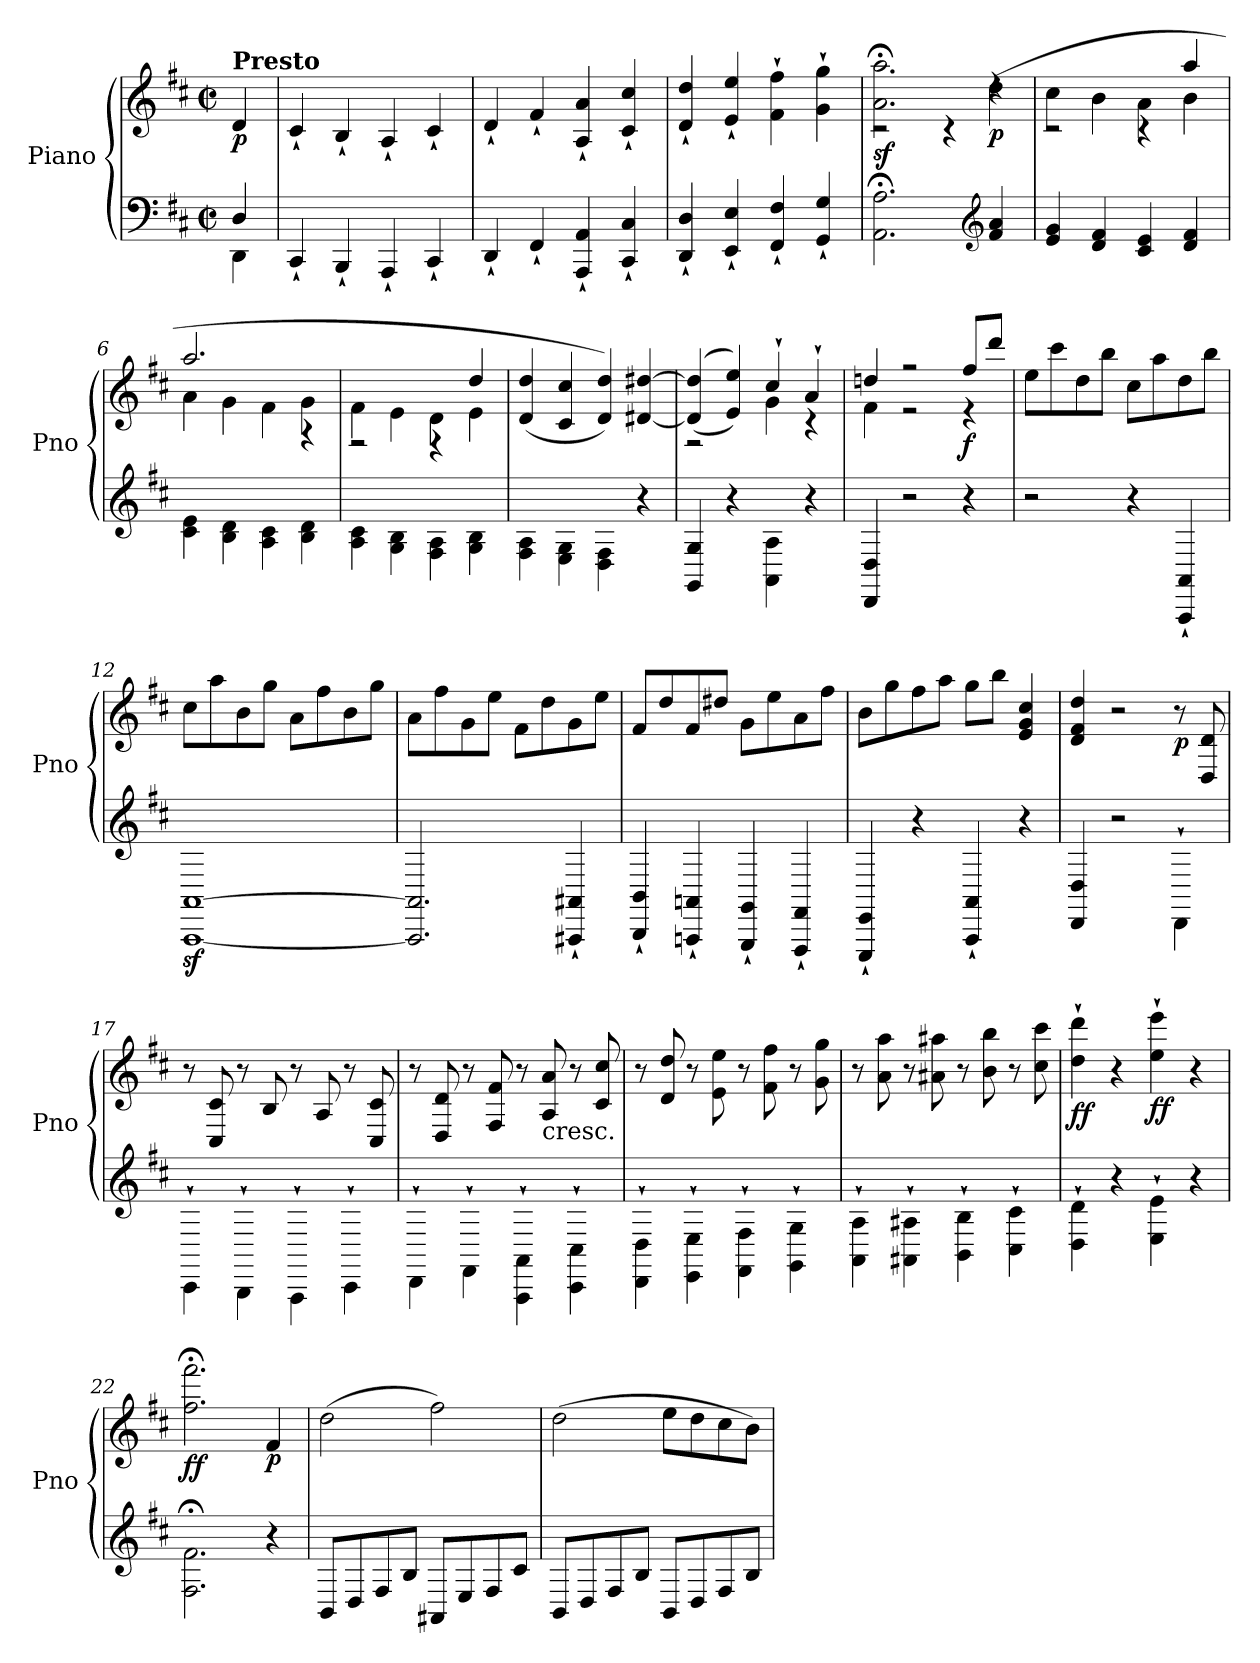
**kern	**kern	**dynam
*part1	*part1	*part1
*staff2	*staff1	*staff1/2
*I"Piano	*	*
*I'Pno	*	*
*clefF4	*clefG2	*
*k[f#c#]	*k[f#c#]	*
*M2/2	*M2/2	*
*met(c|)	*met(c|)	*
=	=	=
*^	*	*
!	!	!LO:TX:a:B:t=Presto	!
!	!	!	!LO:DY:b
4D/	4DD\	4d/	p
*v	*v	*	*
=1	=1	=1
4CC#`/	4c#`/	.
4BBB`/	4B`/	.
4AAA`/	4A`/	.
4CC#`/	4c#`/	.
=2	=2	=2
4DD`/	4d`/	.
4FF#`/	4f#`/	.
4AAA/` 4AA/`	4A/` 4a/`	.
4CC#/` 4C#/`	4c#/` 4cc#/`	.
=3	=3	=3
4DD/` 4D/`	4d/` 4dd/`	.
4EE/` 4E/`	4e/` 4ee/`	.
4FF#/` 4F#/`	4f#\` 4ff#\`	.
4GG/` 4G/`	4g\` 4gg\`	.
=4	=4	=4
*	*^	*
!	!	!	!LO:DY:b
2.AA\;< 2.A\;<	2.a\; 2.aa\;	2r	sf
.	.	4r	.
*clefG2	*	*	*
!	!	!	!LO:DY:b
4f#/ 4a/	4rdd	(<4dd\	p
=5	=5	=5	=5
4e/ 4g/	4cc#\	2r	.
4d/ 4f#/	4b\	.	.
4c#/ 4e/	4a\	4r	.
4d/ 4f#/	4b\	4aa/	.
=6	=6	=6	=6
4c#\ 4e\	4a\	2.aa/	.
4B\ 4d\	4g\	.	.
4A\ 4c#\	4f#\	.	.
4B\ 4d\	4g\	4r	.
=7	=7	=7	=7
4A\ 4c#\	4f#\	2r	.
4G\ 4B\	4e\	.	.
4F#\ 4A\	4d\	4r	.
4G\ 4B\	4e\	4dd/	.
*	*v	*v	*
!!LO:LB:g=z
=8	=8	=8
4F#\ 4A\	(>4d/ 4dd/	.
4E\ 4G\	4c#/ 4cc#/	.
4D\ 4F#\	4d/ 4dd/))	.
4r	[4d#X/ [4dd#X/	.
=9	=9	=9
*	*^	*
4GG/ 4G/	(>(>4d#/] 4dd#/]	2r	.
4r	4e/ 4ee/))	.	.
4AA\ 4A\	4cc#`/	4g\	.
4r	4a`/	4r	.
=10	=10	=10	=10
4DD/ 4D/	4ddn/	4f#\	.
2r	2r	2r	.
!	!	!	!LO:DY:b
4r	8ff#/L	4r	f
.	8ddd/J	.	.
*	*v	*v	*
=11	=11	=11
2r	8ee\L	.
.	8ccc#\	.
.	8dd\	.
.	8bb\J	.
4r	8cc#\L	.
.	8aa\	.
4AAA/` 4AA/`	8dd\	.
.	8bb\J	.
=12	=12	=12
[1AAAz< [1AAz<	8cc#\L	.
.	8aa\	.
.	8b\	.
.	8gg\J	.
.	8a\L	.
.	8ff#\	.
.	8b\	.
.	8gg\J	.
=13	=13	=13
2.AAA/] 2.AA/]	8a\L	.
.	8ff#\	.
.	8g\	.
.	8ee\J	.
.	8f#\L	.
.	8dd\	.
4AAA#X/` 4AA#X/`	8g\	.
.	8ee\J	.
!!LO:LB:g=z
=14	=14	=14
4BBB/` 4BB/`	8f#/L	.
.	8dd/	.
4AAAn/` 4AAn/`	8f#/	.
.	8dd#X/J	.
4GGG/` 4GG/`	8g\L	.
.	8ee\	.
4FFF#/` 4FF#/`	8a\	.
.	8ff#\J	.
=15	=15	=15
4EEE/` 4EE/`	8b\L	.
.	8gg\	.
4r	8ff#\	.
.	8aa\J	.
4AAA/` 4AA/`	8gg\L	.
.	8bb\J	.
4r	4e/ 4g/ 4cc#/	.
=16	=16	=16
4DD/ 4D/	4d/ 4f#/ 4dd/	.
2r	2r	.
!	!	!LO:DY:b
4DD`\	8r	p
.	8D/ 8d/	.
=17	=17	=17
4CC#`\	8r	.
.	8C#/ 8c#/	.
4BBB`\	8r	.
.	8B/	.
4AAA`\	8r	.
.	8A/	.
4CC#`\	8r	.
.	8C#/ 8c#/	.
=18	=18	=18
4DD`\	8r	.
.	8D/ 8d/	.
4FF#`\	8r	.
.	8F#/ 8f#/	.
4AAA\` 4AA\`	8r	.
!	!LO:TX:b:t=cresc.	!
.	8A/ 8a/	.
4CC#\` 4C#\`	8r	.
.	8c#/ 8cc#/	.
!!LO:LB:g=z
=19	=19	=19
4DD\` 4D\`	8r	.
.	8d/ 8dd/	.
4EE\` 4E\`	8r	.
.	8e\ 8ee\	.
4FF#\` 4F#\`	8r	.
.	8f#\ 8ff#\	.
4GG\` 4G\`	8r	.
.	8g\ 8gg\	.
=20	=20	=20
4AA\` 4A\`	8r	.
.	8a\ 8aa\	.
4AA#X\` 4A#X\`	8r	.
.	8a#X\ 8aa#X\	.
4BB\` 4B\`	8r	.
.	8b\ 8bb\	.
4C#\` 4c#\`	8r	.
.	8cc#\ 8ccc#\	.
=21	=21	=21
!	!	!LO:DY:b
4D\` 4d\`	4dd\` 4ddd\`	ff
4r	4r	.
!	!	!LO:DY:b
4E\` 4e\`	4ee\` 4eee\`	ff
4r	4r	.
=22	=22	=22
!	!	!LO:DY:b
2.F#\;< 2.f#\;<	2.ff#\;< 2.fff#\;<	ff
!	!	!LO:DY:b
4r	4f#/	p
=23	=23	=23
8BB/L	(>2dd\	.
8D/	.	.
8F#/	.	.
8B/J	.	.
8AA#X/L	2ff#\)	.
8E/	.	.
8F#/	.	.
8c#/J	.	.
!!LO:PB:g=z
=24	=24	=24
8BB/L	(>2dd\	.
8D/	.	.
8F#/	.	.
8B/J	.	.
8BB/L	8ee\L	.
8D/	8dd\	.
8F#/	8cc#\	.
8B/J	8b\J)	.
=	=	=
*-	*-	*-
